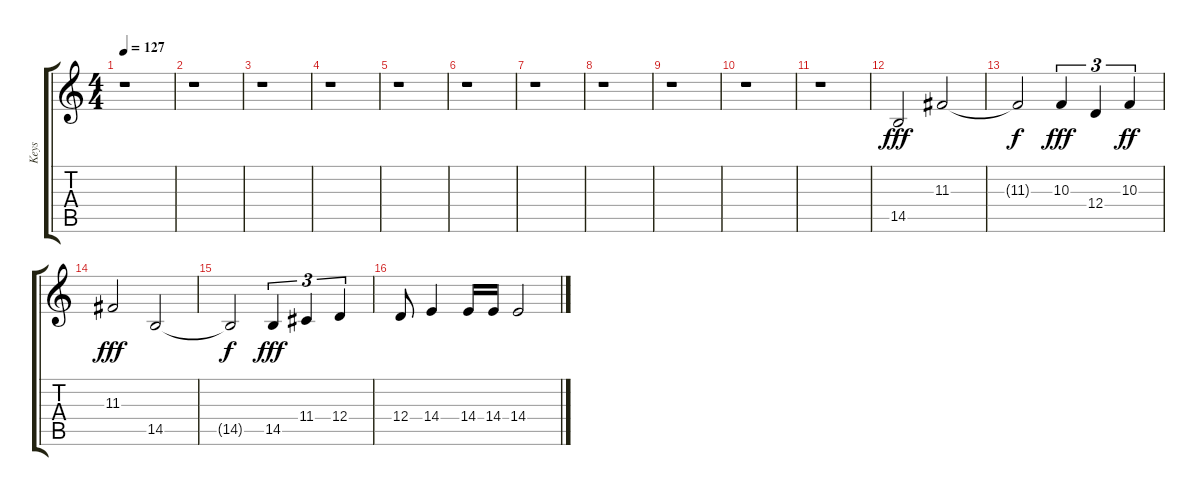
\track ("Keys" "Keys") {instrument churchorgan}
\staff {score tabs}
\tuning (E4 B3 G3 D3 A2 E2) {hide}
\ts (4 4)
\tempo 127
\clef g2
\ks c
r.1{dy fff} |
r.1 |
r.1 |
r.1 |
r.1 |
r.1 |
r.1 |
r.1 |
r.1 |
r.1 |
r.1 |
14.5.2 11.3.2 |
11.3{t}.2{dy f} 10.3.4{tu (3 2) dy fff} 12.4.4{tu (3 2)} 10.3.4{tu (3 2) dy ff} |
11.3.2{dy fff} 14.5.2 |
14.5{t}.2{dy f} 14.5.4{tu (3 2) dy fff} 11.4.4{tu (3 2)} 12.4.4{tu (3 2)} |
12.4.8 14.4.4 14.4.16 14.4.16 14.4.2
